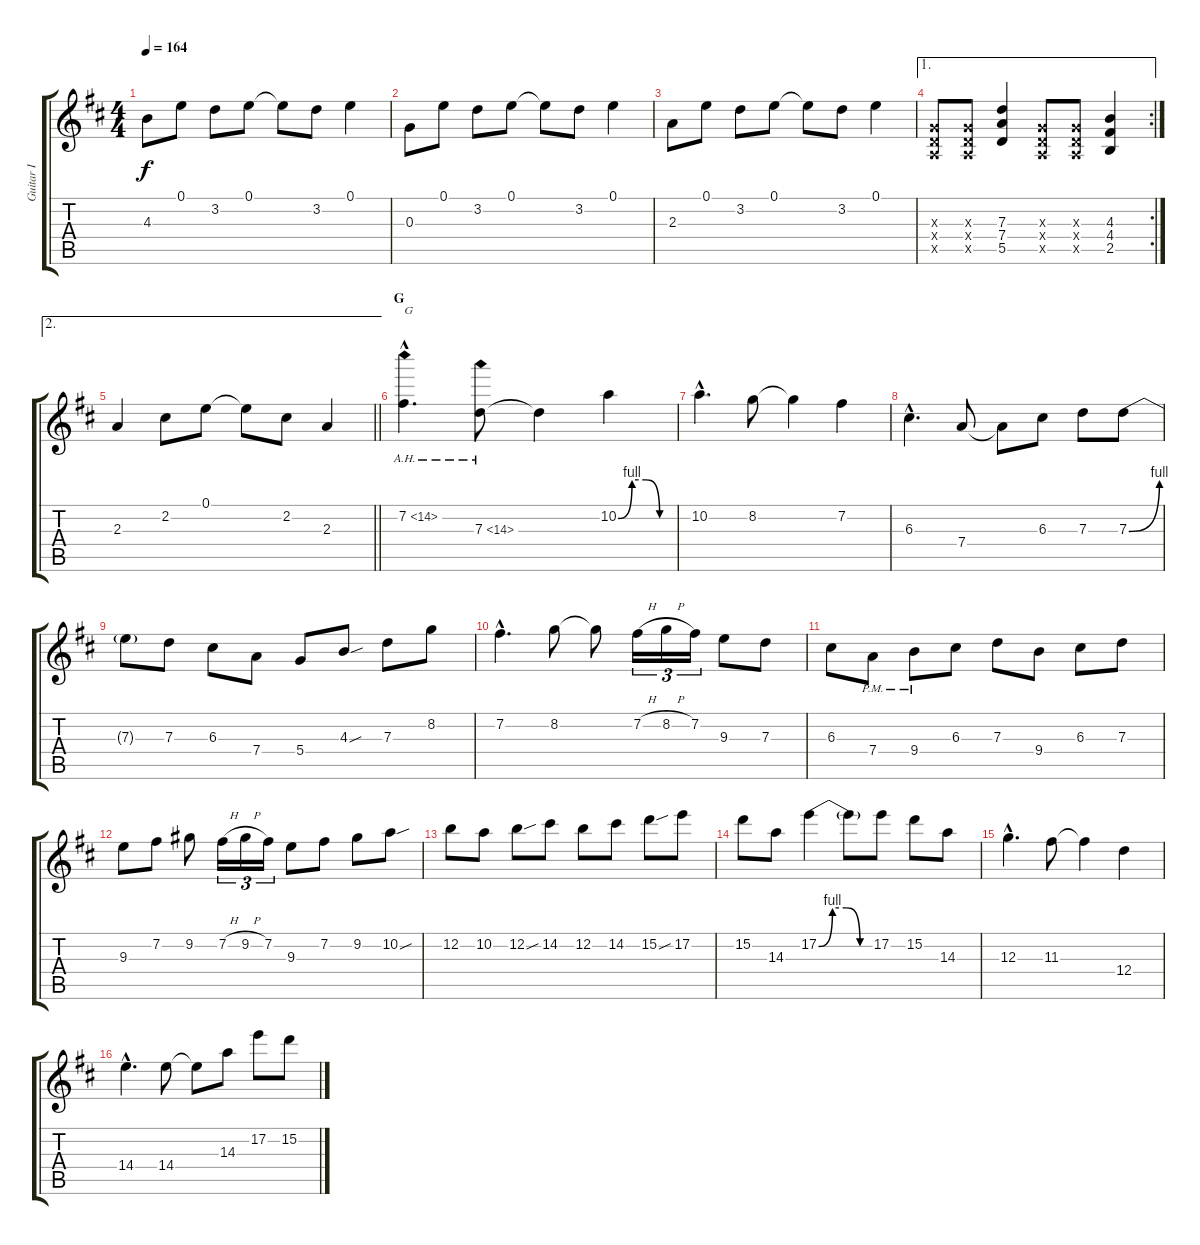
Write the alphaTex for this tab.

\track ("Guitar I" "Guitar I") {instrument overdrivenguitar}
\staff {score tabs}
\tuning (E4 B3 G3 D3 A2 E2) {hide}
\ts (4 4)
\tempo 164
\clef g2
\ks d
4.3.8{dy f} 0.1.8 3.2.8 0.1.8 0.1{t}.8 3.2.8 0.1.4 |
0.3.8 0.1.8 3.2.8 0.1.8 0.1{t}.8 3.2.8 0.1.4 |
2.3.8 0.1.8 3.2.8 0.1.8 0.1{t}.8 3.2.8 0.1.4 |
\ae 1
\rc 2
(0.3{x} 0.4{x} 0.5{x}).8 (0.3{x} 0.4{x} 0.5{x}).8 (7.3 7.4 5.5).4 (0.3{x} 0.4{x} 0.5{x}).8 (0.3{x} 0.4{x} 0.5{x}).8 (4.3 4.4 2.5).4 |
\ae 2
\barLineRight lightlight
2.3.4 2.2.8 0.1.8 0.1{t}.8 2.2.8 2.3.4 |
\section ("" "G")
7.2{ah 7 hac}.4{d txt "G"} 7.3{ah 7}.8 7.3{t}.4 10.2{be (custom 0 0 15 4 30 4 45 0 60 0)}.4 |
10.2{hac}.4{d} 8.2.8 8.2{t}.4 7.2.4 |
6.3{hac}.4{d} 7.4.8 7.4{t}.8 6.3.8 7.3.8 7.3{be (bend 0 0 60 4)}.8 |
7.3{t}.8 7.3.8 6.3.8 7.4.8 5.4.8 4.3{sou}.8 7.3.8 8.2.8 |
7.2{hac}.4{d} 8.2.8 8.2{t}.8 7.2{h}.16{tu (3 2)} 8.2{h}.16{tu (3 2)} 7.2.16{tu (3 2)} 9.3.8 7.3.8 |
6.3.8 7.4{pm}.8 9.4{pm}.8 6.3.8 7.3.8 9.4.8 6.3.8 7.3.8 |
9.3.8 7.2.8 9.2.8 7.2{h}.16{tu (3 2)} 9.2{h}.16{tu (3 2)} 7.2.16{tu (3 2)} 9.3.8 7.2.8 9.2.8 10.2{sou}.8 |
12.2.8 10.2.8 12.2{sou}.8 14.2.8 12.2.8 14.2.8 15.2{sou}.8 17.2.8 |
15.2.8 14.3.8 17.2{be (custom 0 0 15 4 30 4 45 0 60 0)}.4 17.2{t}.8 17.2.8 15.2.8 14.3.8 |
12.3{hac}.4{d} 11.3.8 11.3{t}.4 12.4.4 |
14.4{hac}.4{d} 14.4.8 14.4{t}.8 14.3.8 17.2.8 15.2.8
